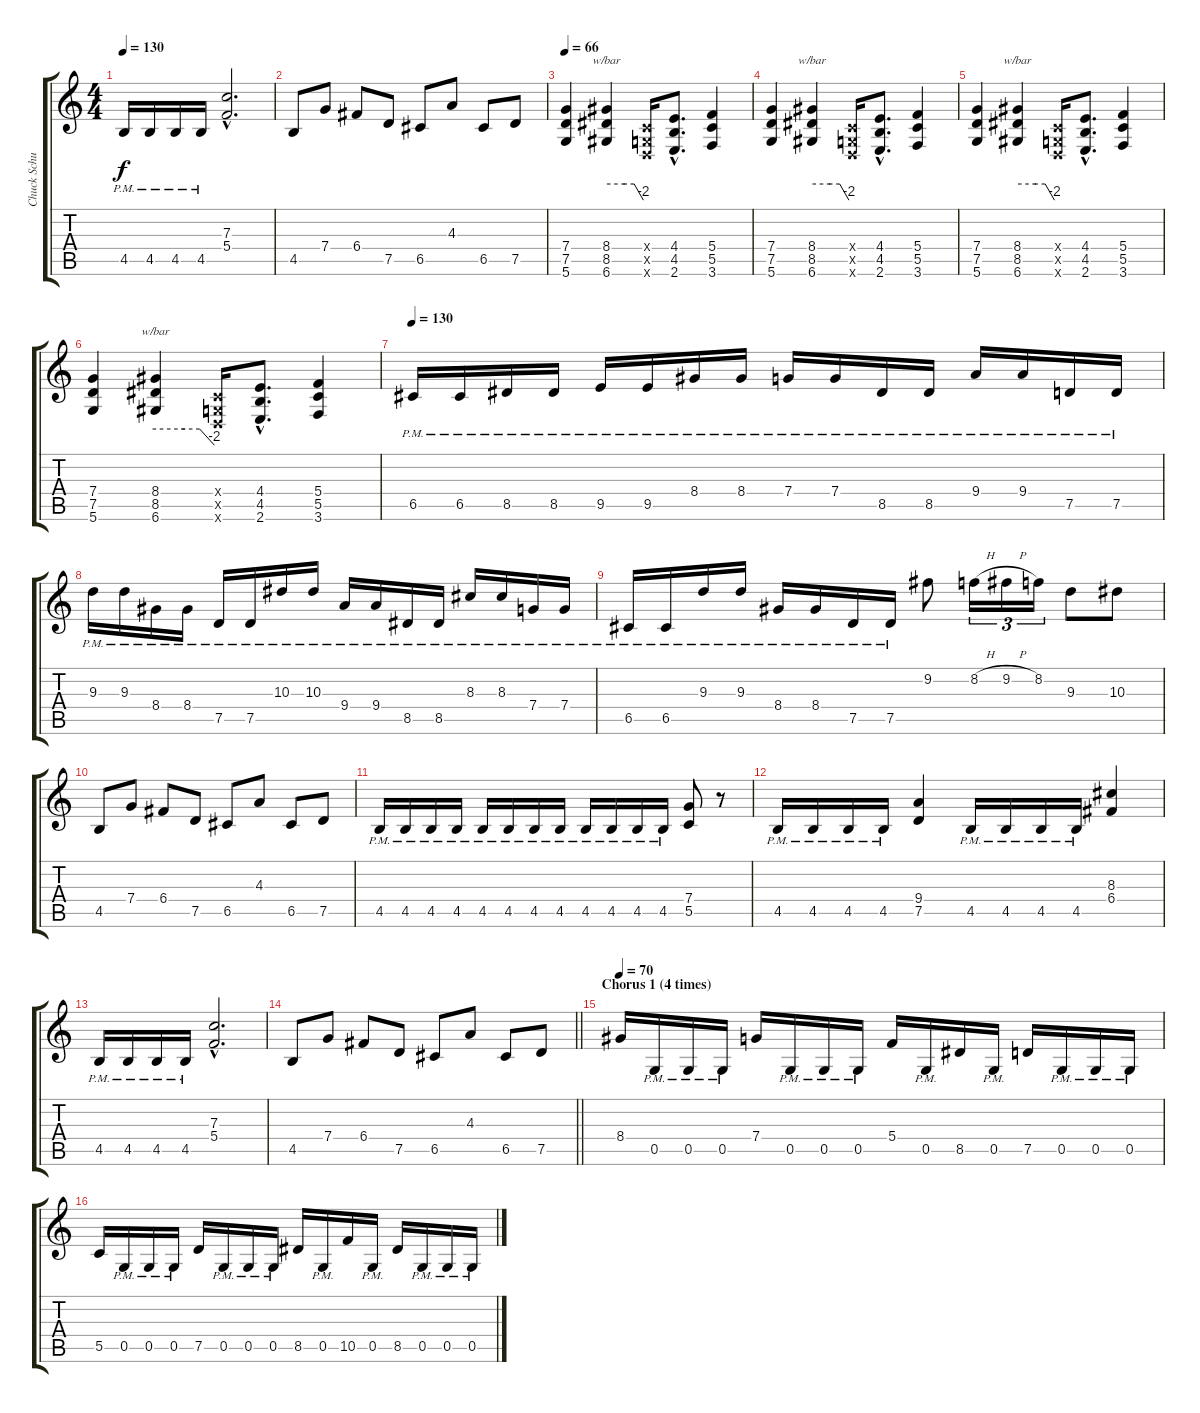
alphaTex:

\track ("Chuck Schuldiner Rhythm" "Chuck Schu") {instrument distortionguitar}
\staff {score tabs}
\tuning (D4 A3 F3 C3 G2 D2) {hide}
\ts (4 4)
\tempo 130
\clef g2
\ks c
4.5{pm}.16{dy f} 4.5{pm}.16 4.5{pm}.16 4.5{pm}.16 (7.3{hac} 5.4{hac}).2{d} |
4.5.8 7.4.8 6.4.8 7.5.8 6.5.8 4.3.8 6.5.8 7.5.8 |
\tempo 66
(7.4 7.5 5.6).4 (8.4 8.5 6.6).4{tbe (custom default 0 0 30 0 45 0 60 -8)} (0.4{x} 0.5{x} 0.6{x}).16 (4.4{hac} 4.5{hac} 2.6{hac}).8{d} (5.4 5.5 3.6).4 |
(7.4 7.5 5.6).4 (8.4 8.5 6.6).4{tbe (custom default 0 0 30 0 45 0 60 -8)} (0.4{x} 0.5{x} 0.6{x}).16 (4.4{hac} 4.5{hac} 2.6{hac}).8{d} (5.4 5.5 3.6).4 |
(7.4 7.5 5.6).4 (8.4 8.5 6.6).4{tbe (custom default 0 0 30 0 45 0 60 -8)} (0.4{x} 0.5{x} 0.6{x}).16 (4.4{hac} 4.5{hac} 2.6{hac}).8{d} (5.4 5.5 3.6).4 |
(7.4 7.5 5.6).4 (8.4 8.5 6.6).4{tbe (custom default 0 0 30 0 45 0 60 -8)} (0.4{x} 0.5{x} 0.6{x}).16 (4.4{hac} 4.5{hac} 2.6{hac}).8{d} (5.4 5.5 3.6).4 |
\tempo 130
6.5{pm}.16 6.5{pm}.16 8.5{pm}.16 8.5{pm}.16 9.5{pm}.16 9.5{pm}.16 8.4{pm}.16 8.4{pm}.16 7.4{pm}.16 7.4{pm}.16 8.5{pm}.16 8.5{pm}.16 9.4{pm}.16 9.4{pm}.16 7.5{pm}.16 7.5{pm}.16 |
9.3{pm}.16 9.3{pm}.16 8.4{pm}.16 8.4{pm}.16 7.5{pm}.16 7.5{pm}.16 10.3{pm}.16 10.3{pm}.16 9.4{pm}.16 9.4{pm}.16 8.5{pm}.16 8.5{pm}.16 8.3{pm}.16 8.3{pm}.16 7.4{pm}.16 7.4{pm}.16 |
6.5{pm}.16 6.5{pm}.16 9.3{pm}.16 9.3{pm}.16 8.4{pm}.16 8.4{pm}.16 7.5{pm}.16 7.5{pm}.16 9.2.8 8.2{h}.16{tu (3 2)} 9.2{h}.16{tu (3 2)} 8.2.16{tu (3 2)} 9.3.8 10.3.8 |
4.5.8 7.4.8 6.4.8 7.5.8 6.5.8 4.3.8 6.5.8 7.5.8 |
4.5{pm}.16 4.5{pm}.16 4.5{pm}.16 4.5{pm}.16 4.5{pm}.16 4.5{pm}.16 4.5{pm}.16 4.5{pm}.16 4.5{pm}.16 4.5{pm}.16 4.5{pm}.16 4.5{pm}.16 (7.4 5.5).8 r.8 |
4.5{pm}.16 4.5{pm}.16 4.5{pm}.16 4.5{pm}.16 (9.4 7.5).4 4.5{pm}.16 4.5{pm}.16 4.5{pm}.16 4.5{pm}.16 (8.3 6.4).4 |
4.5{pm}.16 4.5{pm}.16 4.5{pm}.16 4.5{pm}.16 (7.3{hac} 5.4{hac}).2{d} |
\barLineRight lightlight
4.5.8 7.4.8 6.4.8 7.5.8 6.5.8 4.3.8 6.5.8 7.5.8 |
\section ("" "Chorus 1 (4 times)")
\tempo 70
8.4.16 0.5{pm}.16 0.5{pm}.16 0.5{pm}.16 7.4.16 0.5{pm}.16 0.5{pm}.16 0.5{pm}.16 5.4.16 0.5{pm}.16 8.5.16 0.5{pm}.16 7.5.16 0.5{pm}.16 0.5{pm}.16 0.5{pm}.16 |
5.5.16 0.5{pm}.16 0.5{pm}.16 0.5{pm}.16 7.5.16 0.5{pm}.16 0.5{pm}.16 0.5{pm}.16 8.5.16 0.5{pm}.16 10.5.16 0.5{pm}.16 8.5.16 0.5{pm}.16 0.5{pm}.16 0.5{pm}.16
